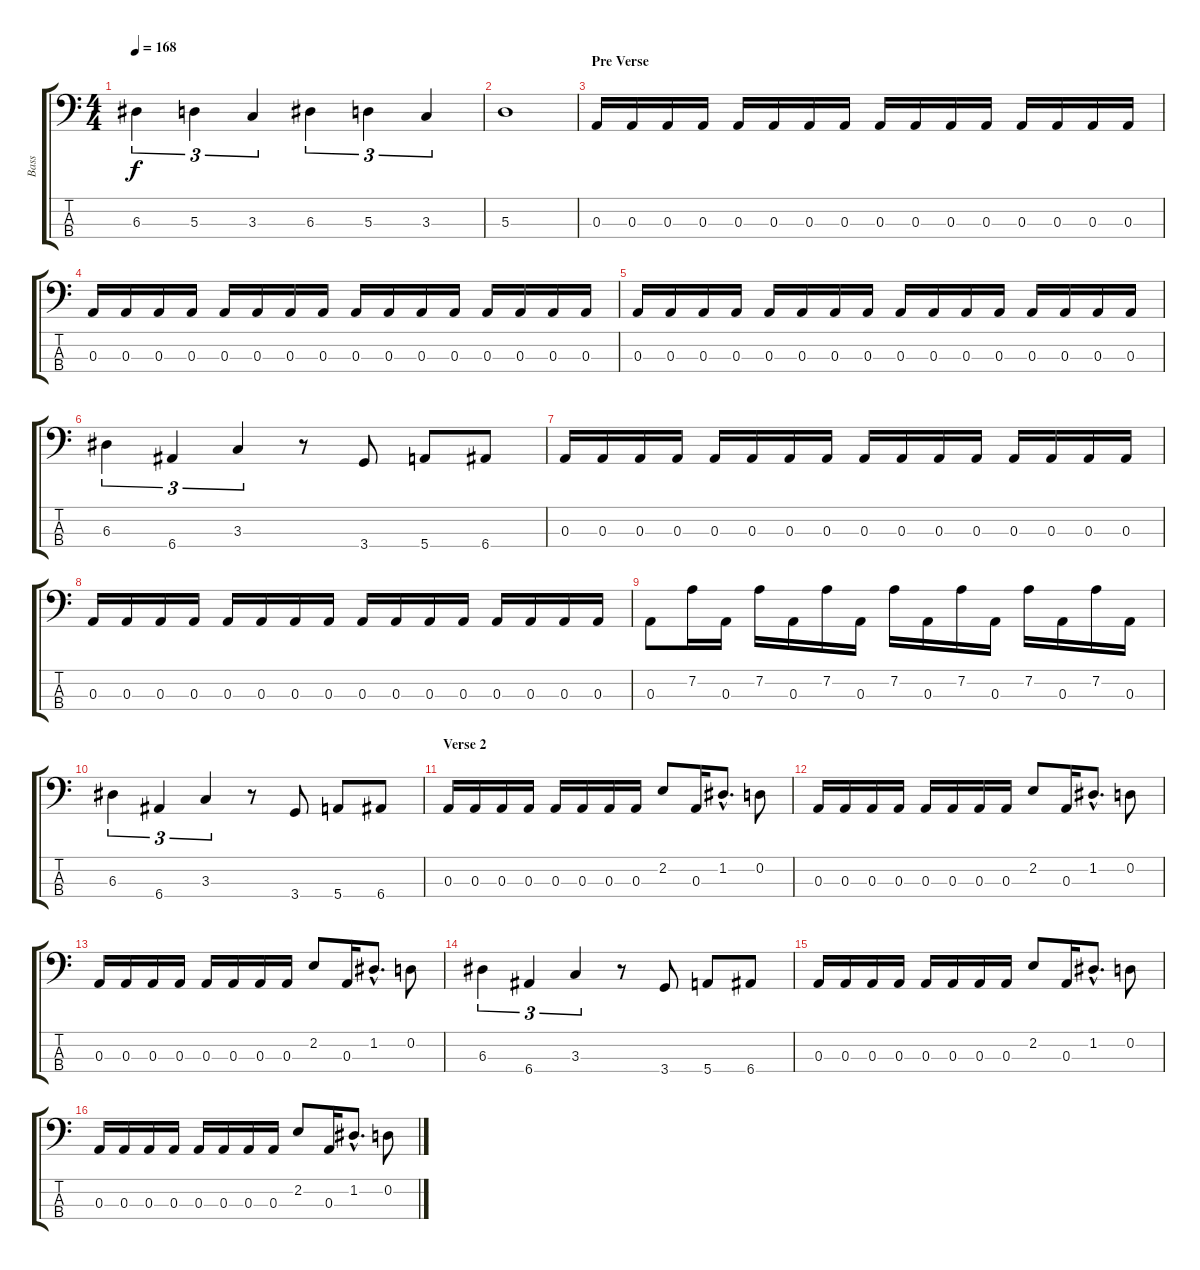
\track ("Bass" "Bass") {instrument electricbasspick}
\staff {score tabs}
\tuning (G2 D2 A1 E1) {hide}
\ts (4 4)
\tempo 168
\clef f4
\ks c
6.3.4{tu (3 2) dy f} 5.3.4{tu (3 2)} 3.3.4{tu (3 2)} 6.3.4{tu (3 2)} 5.3.4{tu (3 2)} 3.3.4{tu (3 2)} |
5.3.1 |
\section ("" "Pre Verse")
0.3.16 0.3.16 0.3.16 0.3.16 0.3.16 0.3.16 0.3.16 0.3.16 0.3.16 0.3.16 0.3.16 0.3.16 0.3.16 0.3.16 0.3.16 0.3.16 |
0.3.16 0.3.16 0.3.16 0.3.16 0.3.16 0.3.16 0.3.16 0.3.16 0.3.16 0.3.16 0.3.16 0.3.16 0.3.16 0.3.16 0.3.16 0.3.16 |
0.3.16 0.3.16 0.3.16 0.3.16 0.3.16 0.3.16 0.3.16 0.3.16 0.3.16 0.3.16 0.3.16 0.3.16 0.3.16 0.3.16 0.3.16 0.3.16 |
6.3.4{tu (3 2)} 6.4.4{tu (3 2)} 3.3.4{tu (3 2)} r.8 3.4.8 5.4.8 6.4.8 |
0.3.16 0.3.16 0.3.16 0.3.16 0.3.16 0.3.16 0.3.16 0.3.16 0.3.16 0.3.16 0.3.16 0.3.16 0.3.16 0.3.16 0.3.16 0.3.16 |
0.3.16 0.3.16 0.3.16 0.3.16 0.3.16 0.3.16 0.3.16 0.3.16 0.3.16 0.3.16 0.3.16 0.3.16 0.3.16 0.3.16 0.3.16 0.3.16 |
0.3.8 7.2.16 0.3.16 7.2.16 0.3.16 7.2.16 0.3.16 7.2.16 0.3.16 7.2.16 0.3.16 7.2.16 0.3.16 7.2.16 0.3.16 |
6.3.4{tu (3 2)} 6.4.4{tu (3 2)} 3.3.4{tu (3 2)} r.8 3.4.8 5.4.8 6.4.8 |
\section ("" "Verse 2")
0.3.16 0.3.16 0.3.16 0.3.16 0.3.16 0.3.16 0.3.16 0.3.16 2.2.8 0.3.16 1.2{hac}.8{d} 0.2.8 |
0.3.16 0.3.16 0.3.16 0.3.16 0.3.16 0.3.16 0.3.16 0.3.16 2.2.8 0.3.16 1.2{hac}.8{d} 0.2.8 |
0.3.16 0.3.16 0.3.16 0.3.16 0.3.16 0.3.16 0.3.16 0.3.16 2.2.8 0.3.16 1.2{hac}.8{d} 0.2.8 |
6.3.4{tu (3 2)} 6.4.4{tu (3 2)} 3.3.4{tu (3 2)} r.8 3.4.8 5.4.8 6.4.8 |
0.3.16 0.3.16 0.3.16 0.3.16 0.3.16 0.3.16 0.3.16 0.3.16 2.2.8 0.3.16 1.2{hac}.8{d} 0.2.8 |
0.3.16 0.3.16 0.3.16 0.3.16 0.3.16 0.3.16 0.3.16 0.3.16 2.2.8 0.3.16 1.2{hac}.8{d} 0.2.8
